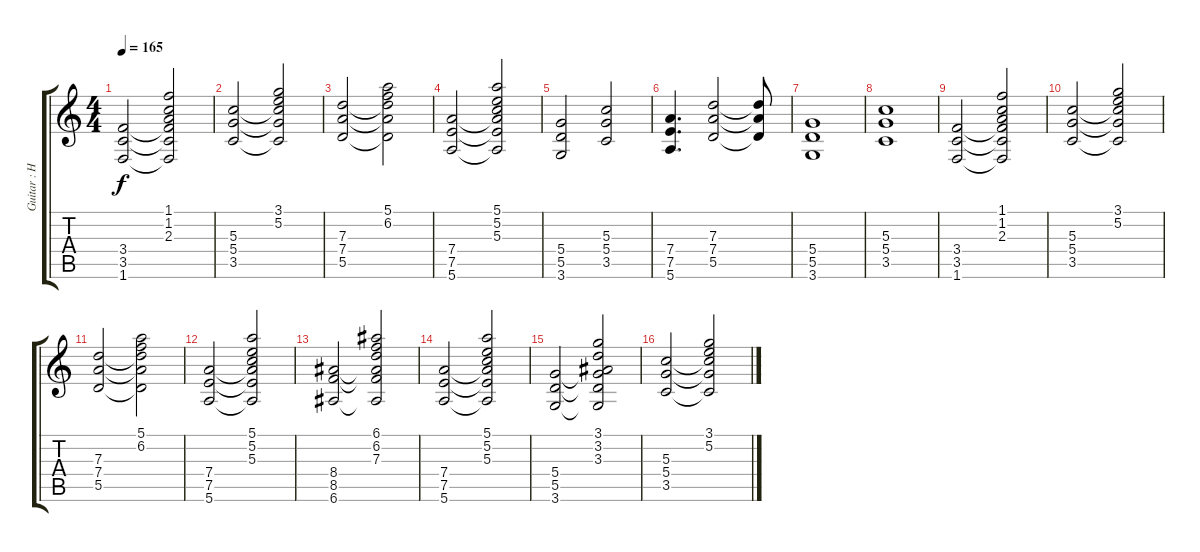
\track ("Guitar : Hirasawa Yui - San" "Guitar : H") {instrument distortionguitar}
\staff {score tabs}
\tuning (E4 B3 G3 D3 A2 E2) {hide}
\ts (4 4)
\tempo 165
\clef g2
\ks c
(3.4 3.5 1.6).2{dy f} (1.1 1.2 2.3 3.4{t} 3.5{t} 1.6{t}).2 |
(5.3 5.4 3.5).2 (3.1 5.2 5.3{t} 5.4{t} 3.5{t}).2 |
(7.3 7.4 5.5).2 (5.1 6.2 7.3{t} 7.4{t} 5.5{t}).2 |
(7.4 7.5 5.6).2 (5.1 5.2 5.3 7.4{t} 7.5{t} 5.6{t}).2 |
(5.4 5.5 3.6).2 (5.3 5.4 3.5).2 |
(7.4 7.5 5.6).4{d} (7.3 7.4 5.5).2 (7.3{t} 7.4{t} 5.5{t}).8 |
(5.4 5.5 3.6).1 |
(5.3 5.4 3.5).1 |
(3.4 3.5 1.6).2{volume 12} (1.1 1.2 2.3 3.4{t} 3.5{t} 1.6{t}).2 |
(5.3 5.4 3.5).2 (3.1 5.2 5.3{t} 5.4{t} 3.5{t}).2 |
(7.3 7.4 5.5).2 (5.1 6.2 7.3{t} 7.4{t} 5.5{t}).2 |
(7.4 7.5 5.6).2 (5.1 5.2 5.3 7.4{t} 7.5{t} 5.6{t}).2 |
(8.4 8.5 6.6).2 (6.1 6.2 7.3 8.4{t} 8.5{t} 6.6{t}).2 |
(7.4 7.5 5.6).2 (5.1 5.2 5.3 7.4{t} 7.5{t} 5.6{t}).2 |
(5.4 5.5 3.6).2 (3.1 3.2 3.3 5.4{t} 5.5{t} 3.6{t}).2 |
(5.3 5.4 3.5).2 (3.1 5.2 5.3{t} 5.4{t} 3.5{t}).2
